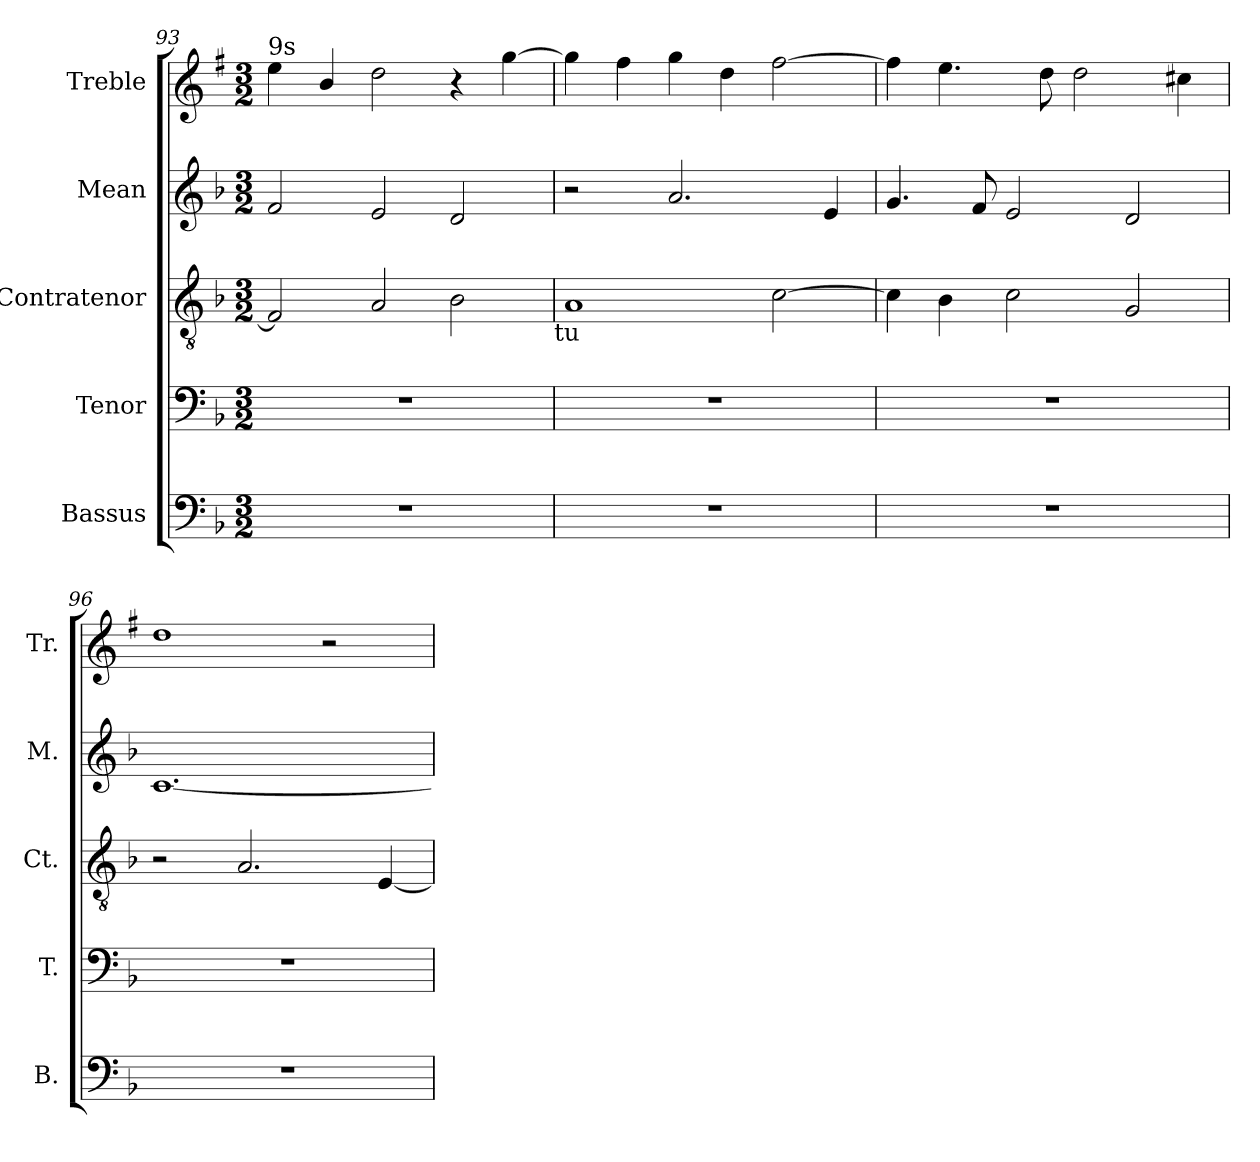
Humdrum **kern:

**kern	**kern	**kern	**kern	**kern
*part5	*part4	*part3	*part2	*part1
*staff5	*staff4	*staff3	*staff2	*staff1
*I"Bassus	*I"Tenor	*I"Contratenor	*I"Mean	*I"Treble
*I'B.	*I'T.	*I'Ct.	*I'M.	*I'Tr.
!!LO:LB:g=z
*clefF4	*clefF4	*clefGv2	*clefG2	*clefG2
*ITrd7c12	*	*	*	*ITrd1c2
*k[b-]	*k[b-]	*k[b-]	*k[b-]	*k[b-]
*F:	*F:	*F:	*F:	*F:
*M3/2	*M3/2	*M3/2	*M3/2	*M3/2
=93	=93	=93	=93	=93
!	!	!	!	!LO:TX:a:t=9s
1.r	1.r	2F/]	2f/	4dd\
.	.	.	.	4a/
.	.	2A/	2e/	2cc\
.	.	2B-\	2d/	4r
.	.	.	.	[>4ff\
!	!	!LO:TX:b:t=tu	!	!
=94	=94	=94	=94	=94
1.r	1.r	1A	2r	4ff\]
.	.	.	.	4ee\
.	.	.	2.a/	4ff\
.	.	.	.	4cc\
.	.	[>2c\	.	[>2ee\
.	.	.	4e/	.
=95	=95	=95	=95	=95
1.r	1.r	4c\]	4.g/	4ee\]
.	.	4B-\	.	4.dd\
.	.	.	8f/	.
.	.	2c\	2e/	.
.	.	.	.	8cc\
.	.	.	.	2cc\
.	.	2G/	2d/	.
.	.	.	.	4bn>\
=96	=96	=96	=96	=96
1.r	1.r	2r	[<1.c	1cc
.	.	2.A/	.	.
.	.	.	.	2r
.	.	[<4E/	.	.
=	=	=	=	=
*-	*-	*-	*-	*-
